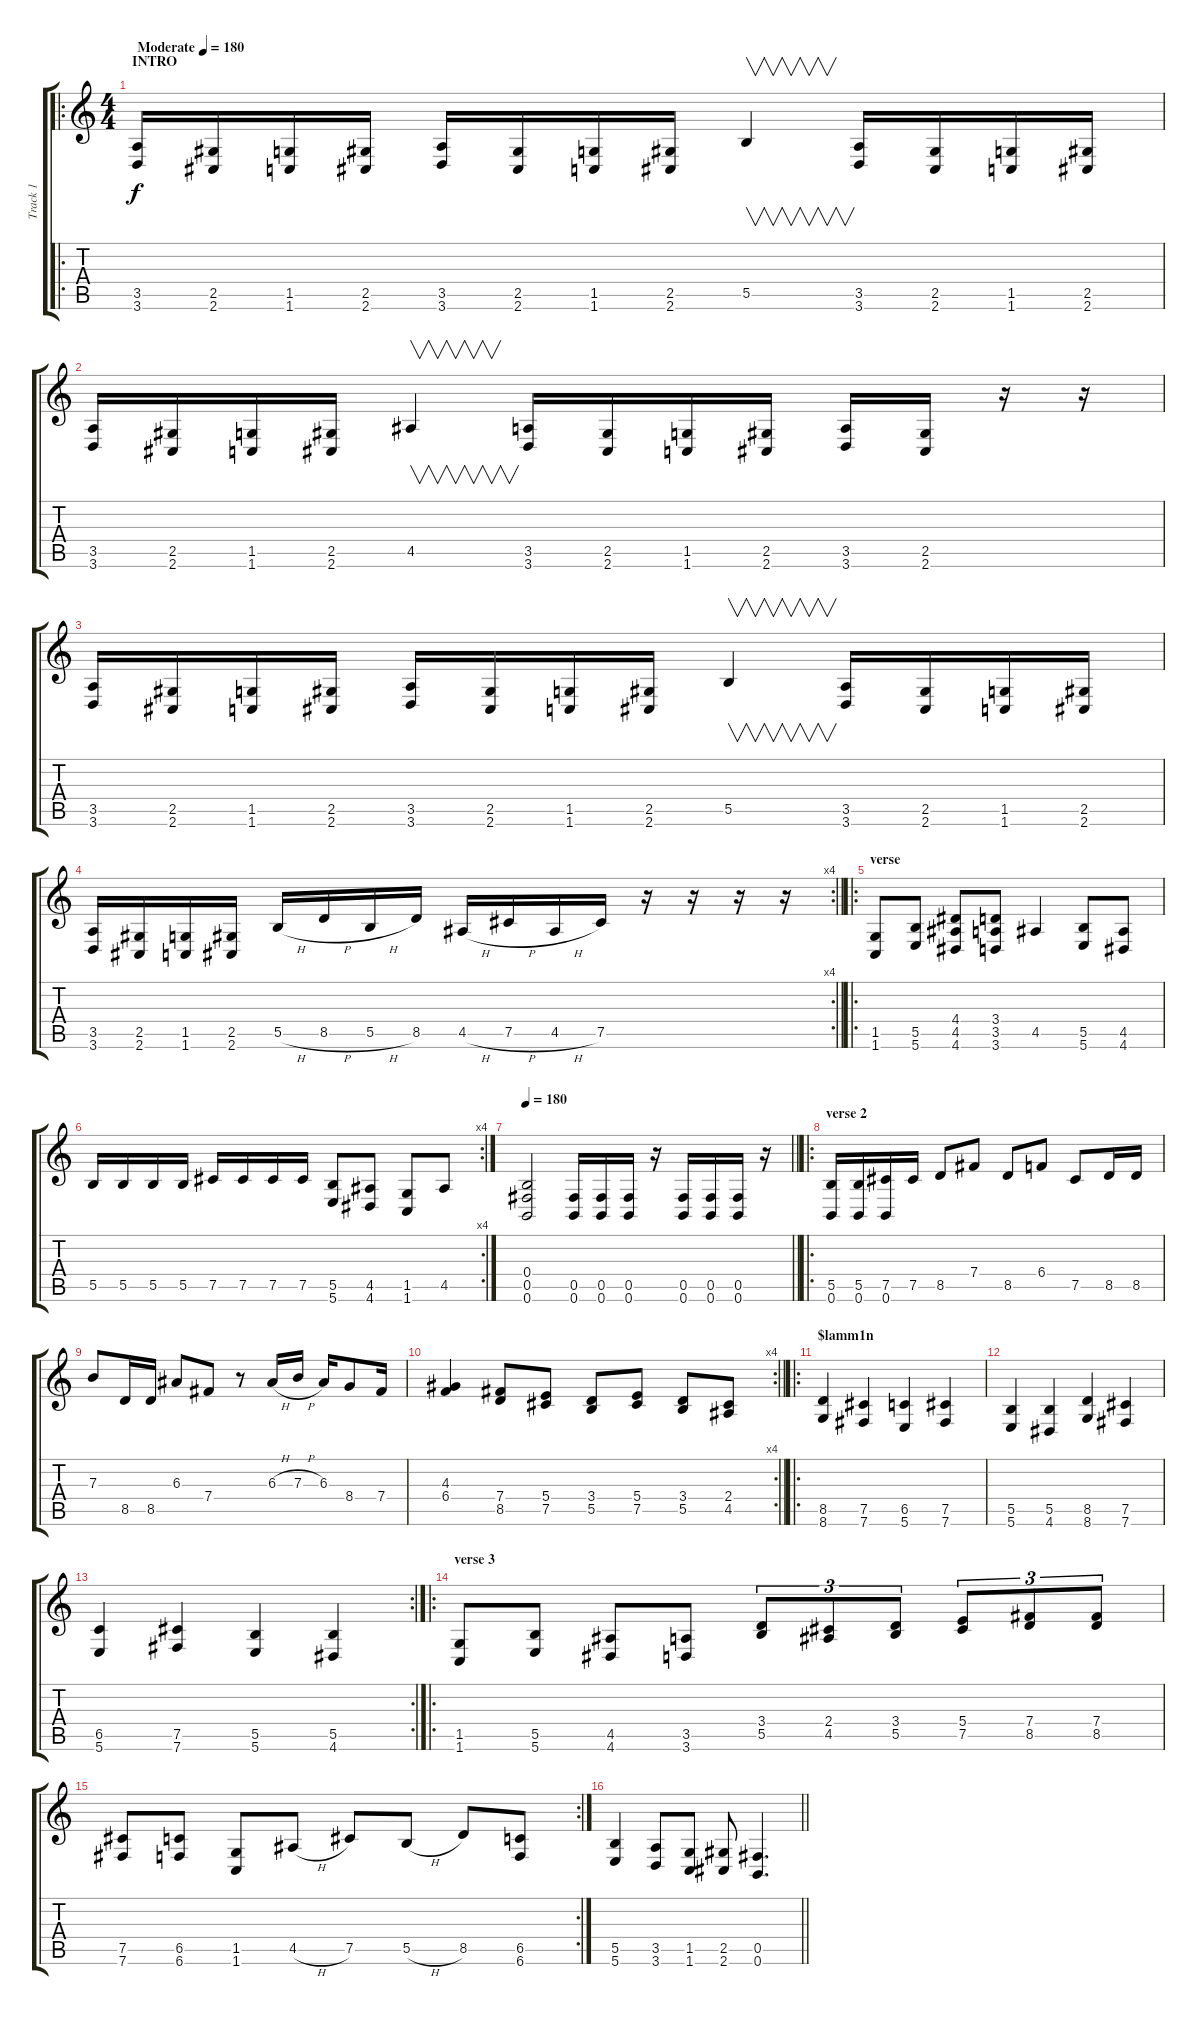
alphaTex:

\track ("Track 1" "Track 1") {instrument distortionguitar}
\staff {score tabs}
\tuning (Db4 Ab3 E3 B2 Gb2 B1) {hide}
\ro
\ts (4 4)
\section ("" "INTRO")
\tempo (180 "Moderate")
\clef g2
\ks c
(3.5 3.6).16{dy f instrument distortionguitar} (2.5 2.6).16 (1.5 1.6).16 (2.5 2.6).16 (3.5 3.6).16 (2.5 2.6).16 (1.5 1.6).16 (2.5 2.6).16 5.5.4{v} (3.5 3.6).16 (2.5 2.6).16 (1.5 1.6).16 (2.5 2.6).16 |
(3.5 3.6).16 (2.5 2.6).16 (1.5 1.6).16 (2.5 2.6).16 4.5.4{v} (3.5 3.6).16 (2.5 2.6).16 (1.5 1.6).16 (2.5 2.6).16 (3.5 3.6).16 (2.5 2.6).16 r.16 r.16 |
(3.5 3.6).16 (2.5 2.6).16 (1.5 1.6).16 (2.5 2.6).16 (3.5 3.6).16 (2.5 2.6).16 (1.5 1.6).16 (2.5 2.6).16 5.5.4{v} (3.5 3.6).16 (2.5 2.6).16 (1.5 1.6).16 (2.5 2.6).16 |
\rc 4
\barLineRight lightlight
(3.5 3.6).16 (2.5 2.6).16 (1.5 1.6).16 (2.5 2.6).16 5.5{h}.16 8.5{h}.16 5.5{h}.16 8.5.16 4.5{h}.16 7.5{h}.16 4.5{h}.16 7.5.16 r.16 r.16 r.16 r.16 |
\ro
\section ("" "verse")
(1.5 1.6).8 (5.5 5.6).8 (4.4 4.5 4.6).8 (3.4 3.5 3.6).8 4.5.4 (5.5 5.6).8 (4.5 4.6).8 |
\rc 4
5.5.16 5.5.16 5.5.16 5.5.16 7.5.16 7.5.16 7.5.16 7.5.16 (5.5 5.6).8 (4.5 4.6).8 (1.5 1.6).8 4.5.8 |
\tempo 180
\barLineRight lightlight
(0.4 0.5 0.6).2 (0.5 0.6).16 (0.5 0.6).16 (0.5 0.6).16 r.16 (0.5 0.6).16 (0.5 0.6).16 (0.5 0.6).16 r.16 |
\ro
\section ("" "verse 2")
(5.5 0.6).16 (5.5 0.6).16 (7.5 0.6).16 7.5.16 8.5.8 7.4.8 8.5.8 6.4.8 7.5.8 8.5.16 8.5.16 |
7.3.8 8.5.16 8.5.16 6.3.8 7.4.8 r.8 6.3{h}.16 7.3{h}.16 6.3.16 8.4.8 7.4.16 |
\rc 4
\barLineRight lightlight
(4.3 6.4).4 (7.4 8.5).8 (5.4 7.5).8 (3.4 5.5).8 (5.4 7.5).8 (3.4 5.5).8 (2.4 4.5).8 |
\ro
\section ("" "$lamm1n ")
(8.5 8.6).4 (7.5 7.6).4 (6.5 5.6).4 (7.5 7.6).4 |
(5.5 5.6).4 (5.5 4.6).4 (8.5 8.6).4 (7.5 7.6).4 |
\rc 2
(6.5 5.6).4 (7.5 7.6).4 (5.5 5.6).4 (5.5 4.6).4 |
\ro
\section ("" "verse 3")
(1.5 1.6).8 (5.5 5.6).8 (4.5 4.6).8 (3.5 3.6).8 (3.4 5.5).8{tu (3 2)} (2.4 4.5).8{tu (3 2)} (3.4 5.5).8{tu (3 2)} (5.4 7.5).8{tu (3 2)} (7.4 8.5).8{tu (3 2)} (7.4 8.5).8{tu (3 2)} |
\rc 2
(7.5 7.6).8 (6.5 6.6).8 (1.5 1.6).8 4.5{h}.8 7.5.8 5.5{h}.8 8.5.8 (6.5 6.6).8 |
\barLineRight lightlight
(5.5 5.6).4 (3.5 3.6).8 (1.5 1.6).8 (2.5 2.6).8 (0.5 0.6).4{d}
